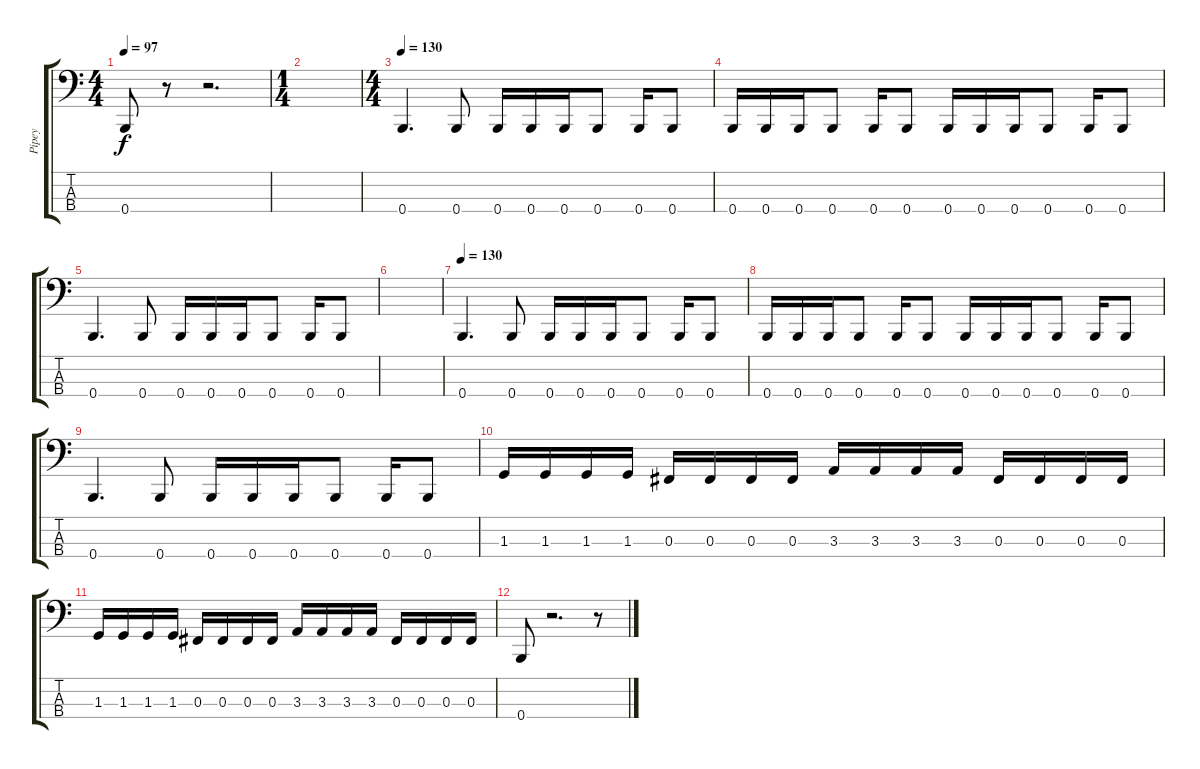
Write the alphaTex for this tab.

\track ("Pipey" "Pipey") {instrument electricbasspick}
\staff {score tabs}
\tuning (E2 B1 Gb1 B0) {hide}
\ts (4 4)
\tempo 97
\clef f4
\ks c
0.4.8{dy f} r.8 r.2{d} |
\ts (1 4)
|
\ts (4 4)
\tempo 130
0.4.4{d} 0.4.8 0.4.16 0.4.16 0.4.16 0.4.8 0.4.16 0.4.8 |
0.4.16 0.4.16 0.4.16 0.4.8 0.4.16 0.4.8 0.4.16 0.4.16 0.4.16 0.4.8 0.4.16 0.4.8 |
0.4.4{d} 0.4.8 0.4.16 0.4.16 0.4.16 0.4.8 0.4.16 0.4.8 |
|
\tempo 130
0.4.4{d} 0.4.8 0.4.16 0.4.16 0.4.16 0.4.8 0.4.16 0.4.8 |
0.4.16 0.4.16 0.4.16 0.4.8 0.4.16 0.4.8 0.4.16 0.4.16 0.4.16 0.4.8 0.4.16 0.4.8 |
0.4.4{d} 0.4.8 0.4.16 0.4.16 0.4.16 0.4.8 0.4.16 0.4.8 |
1.3.16 1.3.16 1.3.16 1.3.16 0.3.16 0.3.16 0.3.16 0.3.16 3.3.16 3.3.16 3.3.16 3.3.16 0.3.16 0.3.16 0.3.16 0.3.16 |
1.3.16 1.3.16 1.3.16 1.3.16 0.3.16 0.3.16 0.3.16 0.3.16 3.3.16 3.3.16 3.3.16 3.3.16 0.3.16 0.3.16 0.3.16 0.3.16 |
0.4.8 r.2{d} r.8
